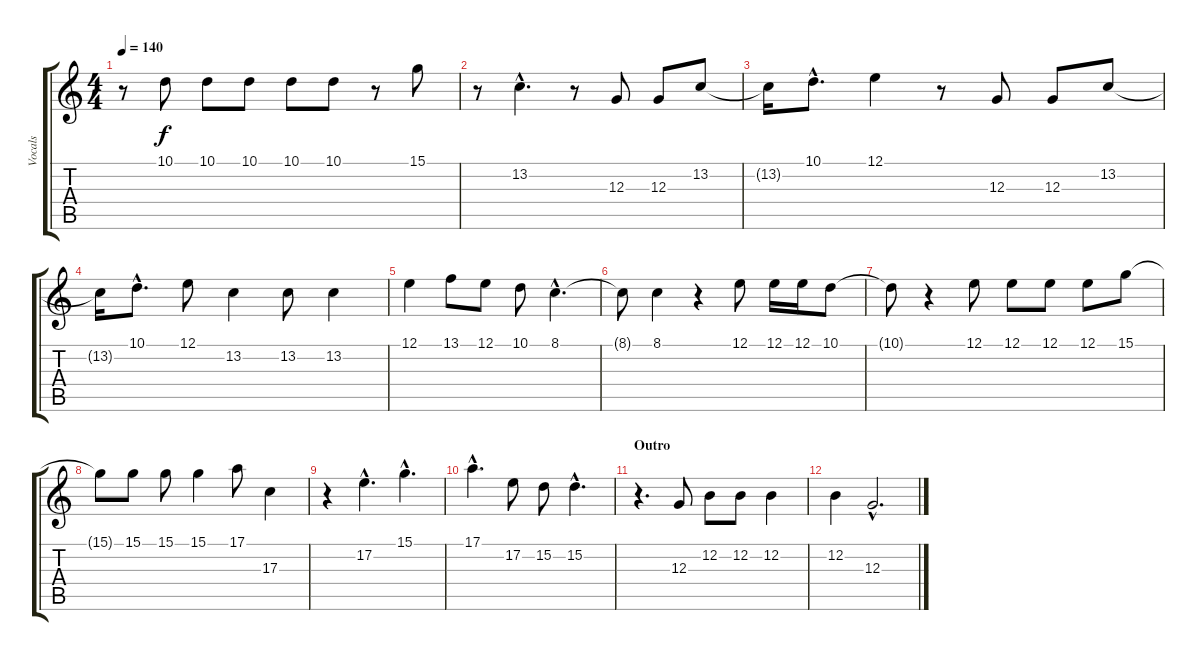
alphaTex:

\track ("Vocals" "Vocals") {instrument lead8bassandlead}
\staff {score tabs}
\tuning (E4 B3 G3 D3 A2 E2) {hide}
\ts (4 4)
\tempo 140
\clef g2
\ks c
r.8{dy f} 10.1.8 10.1.8 10.1.8 10.1.8 10.1.8 r.8 15.1.8 |
r.8 13.2{hac}.4{d} r.8 12.3.8 12.3.8 13.2.8 |
13.2{t}.16 10.1{hac}.8{d} 12.1.4 r.8 12.3.8 12.3.8 13.2.8 |
13.2{t}.16 10.1{hac}.8{d} 12.1.8 13.2.4 13.2.8 13.2.4 |
12.1.4 13.1.8 12.1.8 10.1.8 8.1{hac}.4{d} |
8.1{t}.8 8.1.4 r.4 12.1.8 12.1.16 12.1.16 10.1.8 |
10.1{t}.8 r.4 12.1.8 12.1.8 12.1.8 12.1.8 15.1.8 |
15.1{t}.8 15.1.8 15.1.8 15.1.4 17.1.8 17.3.4 |
r.4 17.2{hac}.4{d} 15.1{hac}.4{d} |
17.1{hac}.4{d} 17.2.8 15.2.8 15.2{hac}.4{d} |
\section ("" "Outro")
r.4{d} 12.3.8 12.2.8 12.2.8 12.2.4 |
12.2.4 12.3{hac}.2{d}
